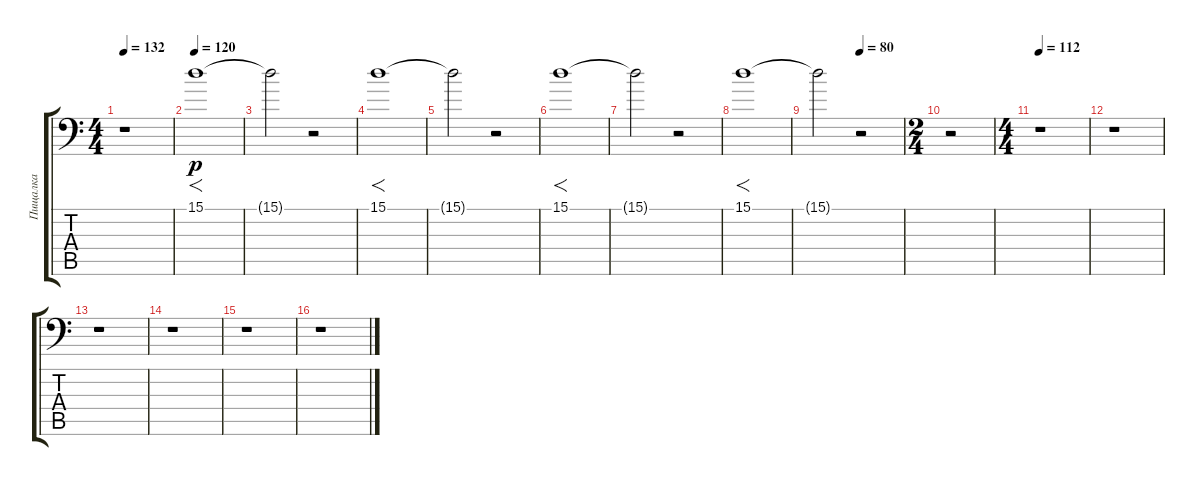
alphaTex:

\track ("Пищалка" "Пищалка") {instrument pad2warm}
\staff {score tabs}
\tuning (B3 Gb3 D3 A2 E2 A1) {hide}
\ts (4 4)
\tempo 132
\clef f4
\ks c
r.1{dy p} |
\tempo 120
15.1.1{f} |
15.1{t}.2 r.2 |
15.1.1{f} |
15.1{t}.2 r.2 |
15.1.1{f} |
15.1{t}.2 r.2 |
15.1.1{f} |
\tempo (80 0.5)
15.1{t}.2 r.2 |
\ts (2 4)
r.2 |
\ts (4 4)
\tempo 112
r.1 |
r.1 |
r.1 |
r.1 |
r.1 |
r.1
